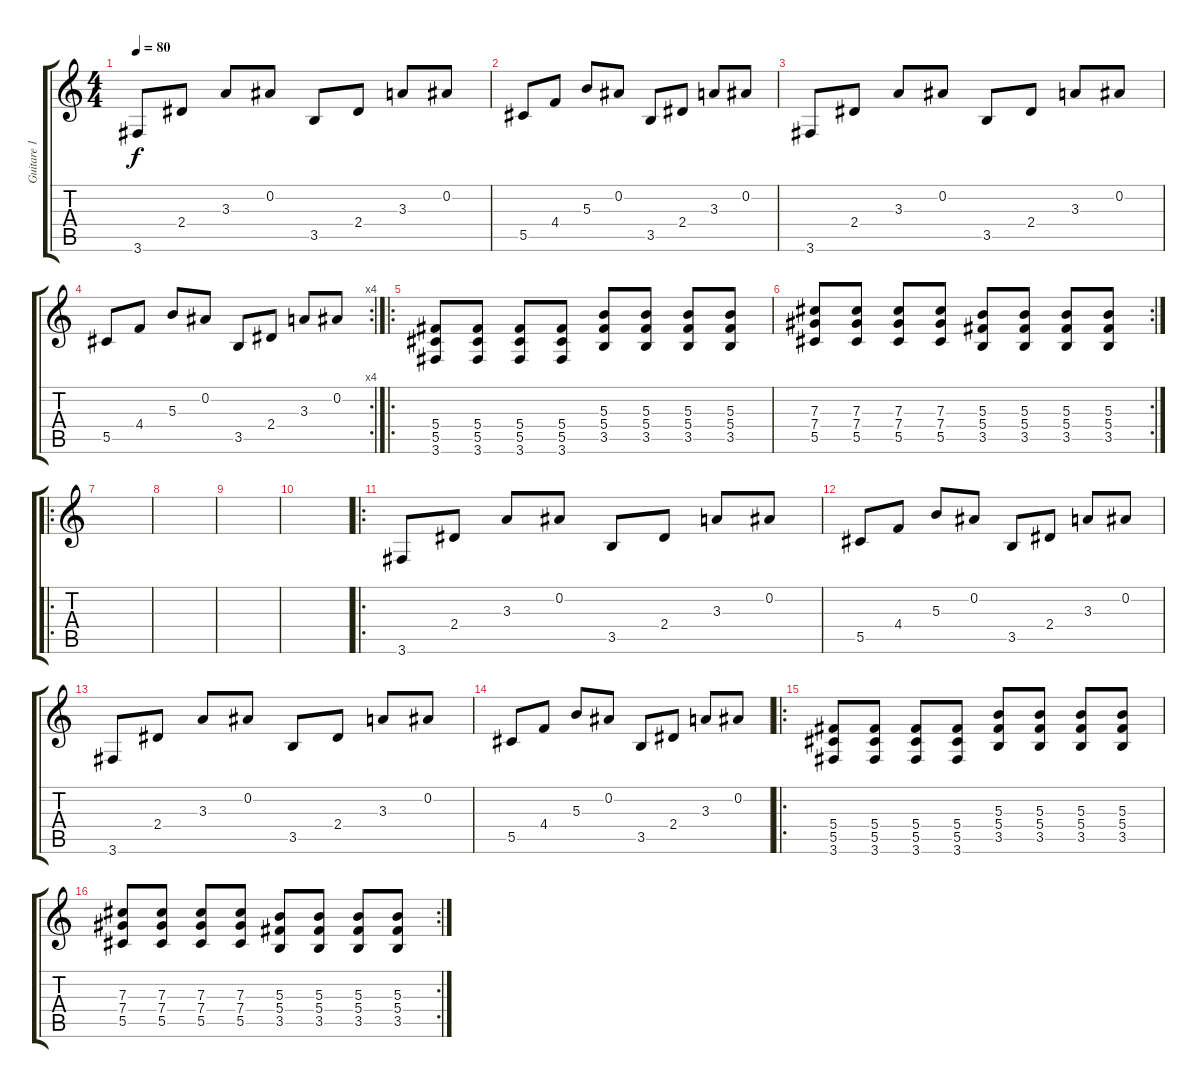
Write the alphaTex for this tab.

\track ("Guitare 1" "Guitare 1") {instrument electricguitarclean}
\staff {score tabs}
\tuning (Eb4 Bb3 Gb3 Db3 Ab2 Eb2) {hide}
\ts (4 4)
\tempo 80
\clef g2
\ks c
3.6.8{dy f instrument electricguitarclean} 2.4.8 3.3.8 0.2.8 3.5.8 2.4.8 3.3.8 0.2.8 |
5.5.8 4.4.8 5.3.8 0.2.8 3.5.8 2.4.8 3.3.8 0.2.8 |
3.6.8 2.4.8 3.3.8 0.2.8 3.5.8 2.4.8 3.3.8 0.2.8 |
\rc 4
5.5.8 4.4.8 5.3.8 0.2.8 3.5.8 2.4.8 3.3.8 0.2.8 |
\ro
(5.4 5.5 3.6).8 (5.4 5.5 3.6).8 (5.4 5.5 3.6).8 (5.4 5.5 3.6).8 (5.3 5.4 3.5).8 (5.3 5.4 3.5).8 (5.3 5.4 3.5).8 (5.3 5.4 3.5).8 |
\rc 2
(7.3 7.4 5.5).8 (7.3 7.4 5.5).8 (7.3 7.4 5.5).8 (7.3 7.4 5.5).8 (5.3 5.4 3.5).8 (5.3 5.4 3.5).8 (5.3 5.4 3.5).8 (5.3 5.4 3.5).8 |
\ro
|
|
|
|
\ro
3.6.8 2.4.8 3.3.8 0.2.8 3.5.8 2.4.8 3.3.8 0.2.8 |
5.5.8 4.4.8 5.3.8 0.2.8 3.5.8 2.4.8 3.3.8 0.2.8 |
3.6.8 2.4.8 3.3.8 0.2.8 3.5.8 2.4.8 3.3.8 0.2.8 |
5.5.8 4.4.8 5.3.8 0.2.8 3.5.8 2.4.8 3.3.8 0.2.8 |
\ro
(5.4 5.5 3.6).8 (5.4 5.5 3.6).8 (5.4 5.5 3.6).8 (5.4 5.5 3.6).8 (5.3 5.4 3.5).8 (5.3 5.4 3.5).8 (5.3 5.4 3.5).8 (5.3 5.4 3.5).8 |
\rc 2
(7.3 7.4 5.5).8 (7.3 7.4 5.5).8 (7.3 7.4 5.5).8 (7.3 7.4 5.5).8 (5.3 5.4 3.5).8 (5.3 5.4 3.5).8 (5.3 5.4 3.5).8 (5.3 5.4 3.5).8
